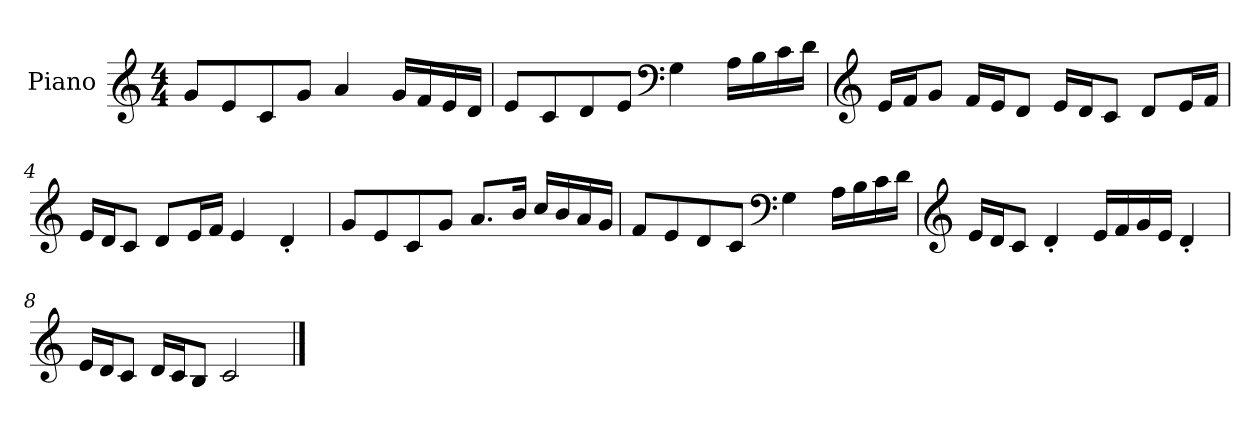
**kern
*part1
*staff1
*I"Piano
*I'Pno.
*clefG2
*k[]
*M4/4
*MM120
=1
8g/L
8e/
8c/
8g/J
4a/
16g/LL
16f/
16e/
16d/JJ
=2
8e/L
8c/
8d/
8e/J
*clefF4
4G\
16A\LL
16B\
16c\
16d\JJ
=3
*clefG2
16e/LL
16f/J
8g/J
16f/LL
16e/J
8d/J
16e/LL
16d/J
8c/J
8d/L
16e/L
16f/JJ
=4
16e/LL
16d/J
8c/J
8d/L
16e/L
16f/JJ
4e/
4d'/
!!LO:LB:g=z
=5
8g/L
8e/
8c/
8g/J
8.a/L
16b/Jk
16cc/LL
16b/
16a/
16g/JJ
=6
8f/L
8e/
8d/
8c/J
*clefF4
4G\
16A\LL
16B\
16c\
16d\JJ
=7
*clefG2
16e/LL
16d/J
8c/J
4d'/
16e/LL
16f/
16g/
16e/JJ
4d'/
=8
16e/LL
16d/J
8c/J
16d/LL
16c/J
8B/J
2c/
==
*-
